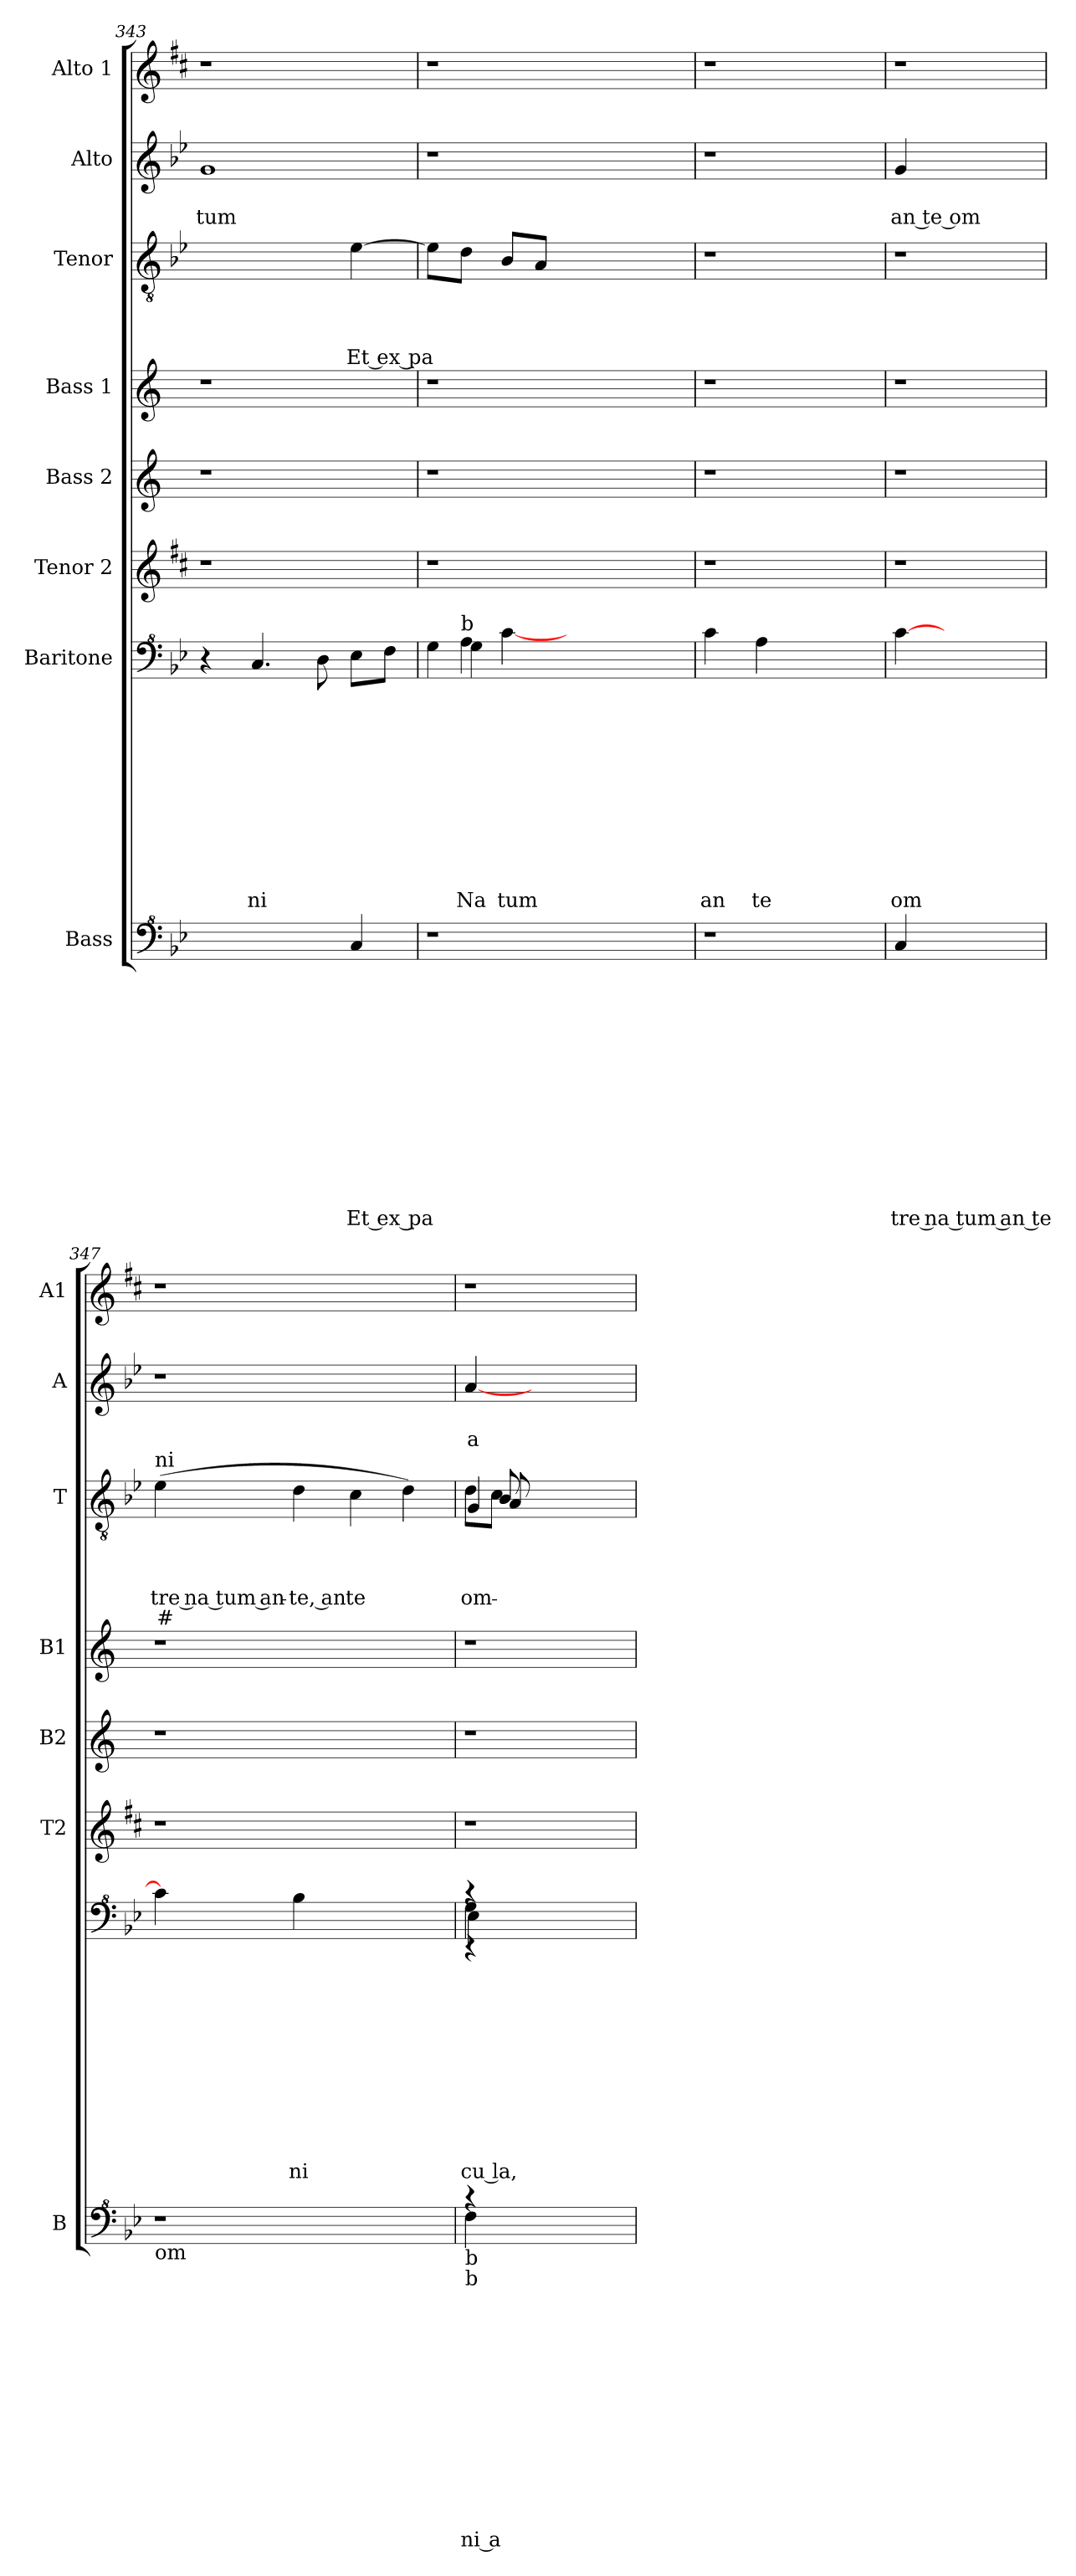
**kern	**text	**text	**text	**text	**text	**text	**text	**text	**text	**text	**text	**text	**text	**kern	**text	**text	**text	**text	**text	**text	**text	**text	**text	**text	**text	**kern	**kern	**kern	**kern	**text	**text	**text	**text	**text	**kern	**text	**text	**kern
*part8	*part8	*part8	*part8	*part8	*part8	*part8	*part8	*part8	*part8	*part8	*part8	*part8	*part8	*part7	*part7	*part7	*part7	*part7	*part7	*part7	*part7	*part7	*part7	*part7	*part7	*part6	*part5	*part4	*part3	*part3	*part3	*part3	*part3	*part3	*part2	*part2	*part2	*part1
*staff8	*staff8	*staff8	*staff8	*staff8	*staff8	*staff8	*staff8	*staff8	*staff8	*staff8	*staff8	*staff8	*staff8	*staff7	*staff7	*staff7	*staff7	*staff7	*staff7	*staff7	*staff7	*staff7	*staff7	*staff7	*staff7	*staff6	*staff5	*staff4	*staff3	*staff3	*staff3	*staff3	*staff3	*staff3	*staff2	*staff2	*staff2	*staff1
*I"Bass	*	*	*	*	*	*	*	*	*	*	*	*	*	*I"Baritone	*	*	*	*	*	*	*	*	*	*	*	*I"Tenor 2	*I"Bass 2	*I"Bass 1	*I"Tenor	*	*	*	*	*	*I"Alto	*	*	*I"Alto 1
*I'B	*	*	*	*	*	*	*	*	*	*	*	*	*	*	*	*	*	*	*	*	*	*	*	*	*	*I'T2	*I'B2	*I'B1	*I'T	*	*	*	*	*	*I'A	*	*	*I'A1
*clefF^4	*	*	*	*	*	*	*	*	*	*	*	*	*	*clefF^4	*	*	*	*	*	*	*	*	*	*	*	*clefG2	*clefG2	*clefG2	*clefGv2	*	*	*	*	*	*clefG2	*	*	*clefG2
*	*	*	*	*	*	*	*	*	*	*	*	*	*	*	*	*	*	*	*	*	*	*	*	*	*	*ITrd1c2	*	*	*ITrd1c2	*	*	*	*	*	*ITrd1c2	*	*	*ITrd1c2
*k[b-e-]	*	*	*	*	*	*	*	*	*	*	*	*	*	*k[b-e-]	*	*	*	*	*	*	*	*	*	*	*	*k[]	*k[]	*k[]	*k[b-e-a-d-]	*	*	*	*	*	*k[b-e-a-d-]	*	*	*k[]
*B-:	*	*	*	*	*	*	*	*	*	*	*	*	*	*B-:	*	*	*	*	*	*	*	*	*	*	*	*C:	*C:	*C:	*A-:	*	*	*	*	*	*A-:	*	*	*C:
=343	=343	=343	=343	=343	=343	=343	=343	=343	=343	=343	=343	=343	=343	=343	=343	=343	=343	=343	=343	=343	=343	=343	=343	=343	=343	=343	=343	=343	=343	=343	=343	=343	=343	=343	=343	=343	=343	=343
!	!	!	!	!	!	!	!	!	!	!	!	!	!	!	!	!	!	!	!	!	!	!	!	!	!	!	!	!	!	!	!	!	!	!	!	!	!LO:LY:b	!
2.ryy	.	.	.	.	.	.	.	.	.	.	.	.	.	4r	.	.	.	.	.	.	.	.	.	.	.	1r	1r	1r	2.ryy	.	.	.	.	.	1f	.	tum	1r
!	!	!	!	!	!	!	!	!	!	!	!	!	!	!	!	!	!	!	!	!	!	!	!	!	!LO:LY:b	!	!	!	!	!	!	!	!	!	!	!	!	!
.	.	.	.	.	.	.	.	.	.	.	.	.	.	4.c/	.	.	.	.	.	.	.	.	.	.	ni	.	.	.	.	.	.	.	.	.	.	.	.	.
.	.	.	.	.	.	.	.	.	.	.	.	.	.	8d\	.	.	.	.	.	.	.	.	.	.	.	.	.	.	.	.	.	.	.	.	.	.	.	.
!	!	!	!	!	!	!	!	!	!	!	!	!	!LO:LY:b:rj	!	!	!	!	!	!	!	!	!	!	!	!	!	!	!	!	!	!	!	!LO:LY:b:rj	!	!	!	!	!
4c/	.	.	.	.	.	.	.	.	.	.	.	.	Et ex pa	8e-\L	.	.	.	.	.	.	.	.	.	.	.	.	.	.	[>4d-\	.	.	.	Et ex pa	.	.	.	.	.
.	.	.	.	.	.	.	.	.	.	.	.	.	.	8f\J	.	.	.	.	.	.	.	.	.	.	.	.	.	.	.	.	.	.	.	.	.	.	.	.
=344	=344	=344	=344	=344	=344	=344	=344	=344	=344	=344	=344	=344	=344	=344	=344	=344	=344	=344	=344	=344	=344	=344	=344	=344	=344	=344	=344	=344	=344	=344	=344	=344	=344	=344	=344	=344	=344	=344
*	*	*	*	*	*	*	*	*	*	*	*	*	*	*^	*	*	*	*	*	*	*	*	*	*	*	*	*	*	*	*	*	*	*	*	*	*	*	*
*	*	*	*	*	*	*	*	*	*	*	*	*	*	*	*^	*	*	*	*	*	*	*	*	*	*	*	*	*	*	*	*	*	*	*	*	*	*	*	*
*	*	*	*	*	*	*	*	*	*	*	*	*	*	*	*	*^	*	*	*	*	*	*	*	*	*	*	*	*	*	*	*	*	*	*	*	*	*	*	*	*
1r	.	.	.	.	.	.	.	.	.	.	.	.	.	8ryy	4g\	8ryy	8ryy	.	.	.	.	.	.	.	.	.	.	.	1r	1r	1r	8d-\L]	.	.	.	.	.	1r	.	.	1r
!	!	!	!	!	!	!	!	!	!	!	!	!	!	!LO:TX:a:t=b	!	!	!	!	!	!	!	!	!	!	!	!	!	!	!	!	!	!	!	!	!	!	!	!	!	!	!
!	!	!	!	!	!	!	!	!	!	!	!	!	!	!	!	!	!	!	!	!	!	!	!	!	!	!	!	!LO:LY:b	!	!	!	!	!	!	!	!	!	!	!	!	!
!	!	!	!	!	!	!	!	!	!	!	!	!	!	!	!	!	!	!	!	!	!	!	!	!	!	!	!	!LO:LY:b	!	!	!	!	!	!	!	!	!	!	!	!	!
.	.	.	.	.	.	.	.	.	.	.	.	.	.	16..ryy	.	4a\	4g\	.	.	.	.	.	.	.	.	.	.	Na	.	.	.	8c\J	.	.	.	.	.	.	.	.	.
.	.	.	.	.	.	.	.	.	.	.	.	.	.	2ryy	.	.	.	.	.	.	.	.	.	.	.	.	.	.	.	.	.	.	.	.	.	.	.	.	.	.	.
!	!	!	!	!	!	!	!	!	!	!	!	!	!	!	!	!	!	!	!	!	!	!	!	!	!	!	!	!LO:LY:b	!	!	!	!	!	!	!	!	!	!	!	!	!
.	.	.	.	.	.	.	.	.	.	.	.	.	.	.	[>4cc\	.	.	.	.	.	.	.	.	.	.	.	.	tum	.	.	.	8A-/L	.	.	.	.	.	.	.	.	.
.	.	.	.	.	.	.	.	.	.	.	.	.	.	.	.	2ryy	2ryy	.	.	.	.	.	.	.	.	.	.	.	.	.	.	8G/J	.	.	.	.	.	.	.	.	.
.	.	.	.	.	.	.	.	.	.	.	.	.	.	.	2ryy	.	.	.	.	.	.	.	.	.	.	.	.	.	.	.	.	2ryy	.	.	.	.	.	.	.	.	.
.	.	.	.	.	.	.	.	.	.	.	.	.	.	4ryy	.	.	.	.	.	.	.	.	.	.	.	.	.	.	.	.	.	.	.	.	.	.	.	.	.	.	.
.	.	.	.	.	.	.	.	.	.	.	.	.	.	.	.	8ryy	8ryy	.	.	.	.	.	.	.	.	.	.	.	.	.	.	.	.	.	.	.	.	.	.	.	.
.	.	.	.	.	.	.	.	.	.	.	.	.	.	64ryy	.	.	.	.	.	.	.	.	.	.	.	.	.	.	.	.	.	.	.	.	.	.	.	.	.	.	.
*	*	*	*	*	*	*	*	*	*	*	*	*	*	*v	*v	*v	*v	*	*	*	*	*	*	*	*	*	*	*	*	*	*	*	*	*	*	*	*	*	*	*	*
=345	=345	=345	=345	=345	=345	=345	=345	=345	=345	=345	=345	=345	=345	=345	=345	=345	=345	=345	=345	=345	=345	=345	=345	=345	=345	=345	=345	=345	=345	=345	=345	=345	=345	=345	=345	=345	=345	=345
!	!	!	!	!	!	!	!	!	!	!	!	!	!	!	!	!	!	!	!	!	!	!	!	!	!LO:LY:b	!	!	!	!	!	!	!	!	!	!	!	!	!
1r	.	.	.	.	.	.	.	.	.	.	.	.	.	4cc\	.	.	.	.	.	.	.	.	.	.	an	1r	1r	1r	1r	.	.	.	.	.	1r	.	.	1r
!	!	!	!	!	!	!	!	!	!	!	!	!	!	!	!	!	!	!	!	!	!	!	!	!	!LO:LY:b	!	!	!	!	!	!	!	!	!	!	!	!	!
.	.	.	.	.	.	.	.	.	.	.	.	.	.	4a\	.	.	.	.	.	.	.	.	.	.	te	.	.	.	.	.	.	.	.	.	.	.	.	.
.	.	.	.	.	.	.	.	.	.	.	.	.	.	2ryy	.	.	.	.	.	.	.	.	.	.	.	.	.	.	.	.	.	.	.	.	.	.	.	.
=346	=346	=346	=346	=346	=346	=346	=346	=346	=346	=346	=346	=346	=346	=346	=346	=346	=346	=346	=346	=346	=346	=346	=346	=346	=346	=346	=346	=346	=346	=346	=346	=346	=346	=346	=346	=346	=346	=346
!	!	!	!	!	!	!	!	!	!	!	!	!	!LO:LY:b:rj	!	!	!	!	!	!	!	!	!	!	!	!LO:LY:b:rj	!	!	!	!	!	!	!	!	!	!	!	!LO:LY:b:rj	!
4c/	.	.	.	.	.	.	.	.	.	.	.	.	tre na tum an te	[>4cc\	.	.	.	.	.	.	.	.	.	.	om	1r	1r	1r	1r	.	.	.	.	.	4f/	.	an te om	1r
2.ryy	.	.	.	.	.	.	.	.	.	.	.	.	.	2.ryy	.	.	.	.	.	.	.	.	.	.	.	.	.	.	.	.	.	.	.	.	2.ryy	.	.	.
=347	=347	=347	=347	=347	=347	=347	=347	=347	=347	=347	=347	=347	=347	=347	=347	=347	=347	=347	=347	=347	=347	=347	=347	=347	=347	=347	=347	=347	=347	=347	=347	=347	=347	=347	=347	=347	=347	=347
!	!	!	!	!	!	!	!	!	!	!	!	!	!	!	!	!	!	!	!	!	!	!	!	!	!	!	!	!	!LO:TX:a:t=ni	!	!	!	!	!	!	!	!	!
!LO:TX:b:t=om	!	!	!	!	!	!	!	!	!	!	!	!	!	!	!	!	!	!	!	!	!	!	!	!	!	!	!	!	!	!	!	!	!	!	!	!	!	!
!	!	!	!	!	!	!	!	!	!	!	!	!	!	!	!	!	!	!	!	!	!	!	!	!	!	!	!	!	!	!	!	!	!LO:LY:b:rj	!LO:LY:b:rj	!	!	!	!
1r	.	.	.	.	.	.	.	.	.	.	.	.	.	4cc\]	.	.	.	.	.	.	.	.	.	.	.	1r	1r	1r	(<4d-\	.	.	.	tre na tum an-	#	1r	.	.	1r
!	!	!	!	!	!	!	!	!	!	!	!	!	!	!	!	!	!	!	!	!	!	!	!	!	!LO:LY:b	!	!	!	!	!	!	!	!LO:LY:b	!	!	!	!	!
.	.	.	.	.	.	.	.	.	.	.	.	.	.	4b-\	.	.	.	.	.	.	.	.	.	.	ni	.	.	.	4c\	.	.	.	-te, an	.	.	.	.	.
!	!	!	!	!	!	!	!	!	!	!	!	!	!	!	!	!	!	!	!	!	!	!	!	!	!	!	!	!	!	!	!	!	!LO:LY:b	!	!	!	!	!
.	.	.	.	.	.	.	.	.	.	.	.	.	.	2ryy	.	.	.	.	.	.	.	.	.	.	.	.	.	.	4B-\	.	.	.	te	.	.	.	.	.
.	.	.	.	.	.	.	.	.	.	.	.	.	.	.	.	.	.	.	.	.	.	.	.	.	.	.	.	.	4c\)	.	.	.	.	.	.	.	.	.
!!LO:LB:g=z
=348	=348	=348	=348	=348	=348	=348	=348	=348	=348	=348	=348	=348	=348	=348	=348	=348	=348	=348	=348	=348	=348	=348	=348	=348	=348	=348	=348	=348	=348	=348	=348	=348	=348	=348	=348	=348	=348	=348
*^	*	*	*	*	*	*	*	*	*	*	*	*	*	*	*	*	*	*	*	*	*	*	*	*	*	*	*	*	*	*	*	*	*	*	*	*	*	*
!	!	!	!	!	!	!	!	!	!	!	!	!	!	!	!LO:TX:b:t=b	!	!	!	!	!	!	!	!	!	!	!	!	!	!	!	!	!	!	!	!	!	!	!	!
!	!	!	!	!	!	!	!	!	!	!	!	!	!	!	!LO:TX:b:t=b	!	!	!	!	!	!	!	!	!	!	!	!	!	!	!	!	!	!	!	!	!	!	!	!
!LO:TX:b:t=b	!	!	!	!	!	!	!	!	!	!	!	!	!	!	!	!	!	!	!	!	!	!	!	!	!	!	!	!	!	!	!	!	!	!	!	!	!	!	!
!LO:TX:b:t=b	!	!	!	!	!	!	!	!	!	!	!	!	!	!	!	!	!	!	!	!	!	!	!	!	!	!	!	!	!	!	!	!	!	!	!	!	!	!	!
!	!	!	!	!	!	!	!	!	!	!	!	!	!	!LO:LY:b:rj	!	!	!	!	!	!	!	!	!	!	!	!LO:LY:b	!	!	!	!	!	!	!	!	!	!	!	!	!
*	*	*	*	*	*	*	*	*	*	*	*	*	*	*	*^	*	*	*	*	*	*	*	*	*	*	*	*	*	*	*	*	*	*	*	*	*	*	*	*
*	*	*	*	*	*	*	*	*	*	*	*	*	*	*	*	*^	*	*	*	*	*	*	*	*	*	*	*	*	*	*	*	*	*	*	*	*	*	*	*	*
*	*	*	*	*	*	*	*	*	*	*	*	*	*	*	*	*	*^	*	*	*	*	*	*	*	*	*	*	*	*	*	*	*	*	*	*	*	*	*	*	*	*
!	!	!	!	!	!	!	!	!	!	!	!	!	!	!	!	!	!	!	!	!	!	!	!	!	!	!	!	!	!LO:LY:b	!	!	!	!	!	!	!	!LO:LY:b	!	!	!	!LO:LY:b	!
*	*	*	*	*	*	*	*	*	*	*	*	*	*	*	*	*	*	*	*	*	*	*	*	*	*	*	*	*	*	*	*	*	*^	*	*	*	*	*	*	*	*	*
*	*	*	*	*	*	*	*	*	*	*	*	*	*	*	*	*	*	*	*	*	*	*	*	*	*	*	*	*	*	*	*	*	*	*^	*	*	*	*	*	*	*	*	*
*	*	*	*	*	*	*	*	*	*	*	*	*	*	*	*	*	*	*	*	*	*	*	*	*	*	*	*	*	*	*	*	*	*	*	*^	*	*	*	*	*	*	*	*	*
4rcc	4f\	.	.	.	.	.	.	.	.	.	.	.	.	ni a	4rcc	4rE	4g\	4e-\	.	.	.	.	.	.	.	.	.	.	cu la,	1r	1r	1r	8ryy	8c\L	8ryy	4F/	.	.	.	om-	.	[<4g/	.	a	1r
.	.	.	.	.	.	.	.	.	.	.	.	.	.	.	.	.	.	.	.	.	.	.	.	.	.	.	.	.	.	.	.	.	8A-/	8B-\J	8G/	.	.	.	.	.	.	.	.	.	.
2.ryy	2.ryy	.	.	.	.	.	.	.	.	.	.	.	.	.	2.ryy	2.ryy	2.ryy	2.ryy	.	.	.	.	.	.	.	.	.	.	.	.	.	.	2.ryy	2.ryy	2.ryy	2.ryy	.	.	.	.	.	2.ryy	.	.	.
*v	*v	*	*	*	*	*	*	*	*	*	*	*	*	*	*	*	*	*	*	*	*	*	*	*	*	*	*	*	*	*	*	*	*v	*v	*v	*v	*	*	*	*	*	*	*	*	*
*	*	*	*	*	*	*	*	*	*	*	*	*	*	*v	*v	*v	*v	*	*	*	*	*	*	*	*	*	*	*	*	*	*	*	*	*	*	*	*	*	*	*	*
=	=	=	=	=	=	=	=	=	=	=	=	=	=	=	=	=	=	=	=	=	=	=	=	=	=	=	=	=	=	=	=	=	=	=	=	=	=	=
*-	*-	*-	*-	*-	*-	*-	*-	*-	*-	*-	*-	*-	*-	*-	*-	*-	*-	*-	*-	*-	*-	*-	*-	*-	*-	*-	*-	*-	*-	*-	*-	*-	*-	*-	*-	*-	*-	*-
